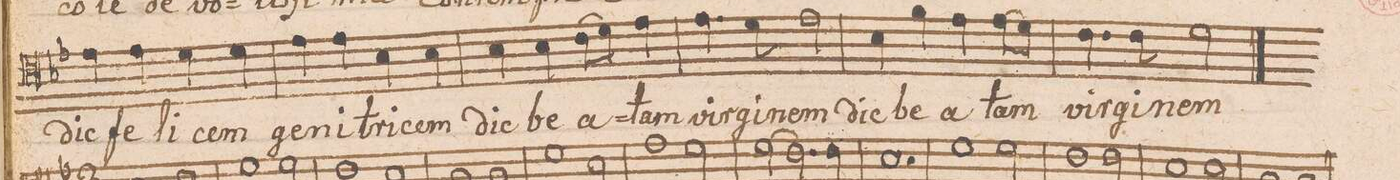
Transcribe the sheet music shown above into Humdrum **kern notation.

**kern	**text
*I"Tenore.	*
*clefC4	*
*k[b-e-]	*
*met(C.)	*
*M4/4	*
4e-X\	dic
4e-\	fe-
4d\	-li-
4d\	-cem
=21	=21
4e-\	ge-
4e-\	-ni-
4B-\	-tri-
4B-\	-cem
=22	=22
4B-\	dic
4B-\	be-
(8c\L	-a-
8d\J)	.
4e-\	-tam
=23	=23
4.e-\	vir-
8d\	-gi-
2e-\	-nem
=24	=24
4B-\	dic
4f\	be-
4e-\	-a-
(8e-\L	-tam
8d\J)	.
=25	=25
4.c\	vir-
8c\	-gi-
2d\	-nem
=26|!	=26|!
*M3/2	*
*-	*-
